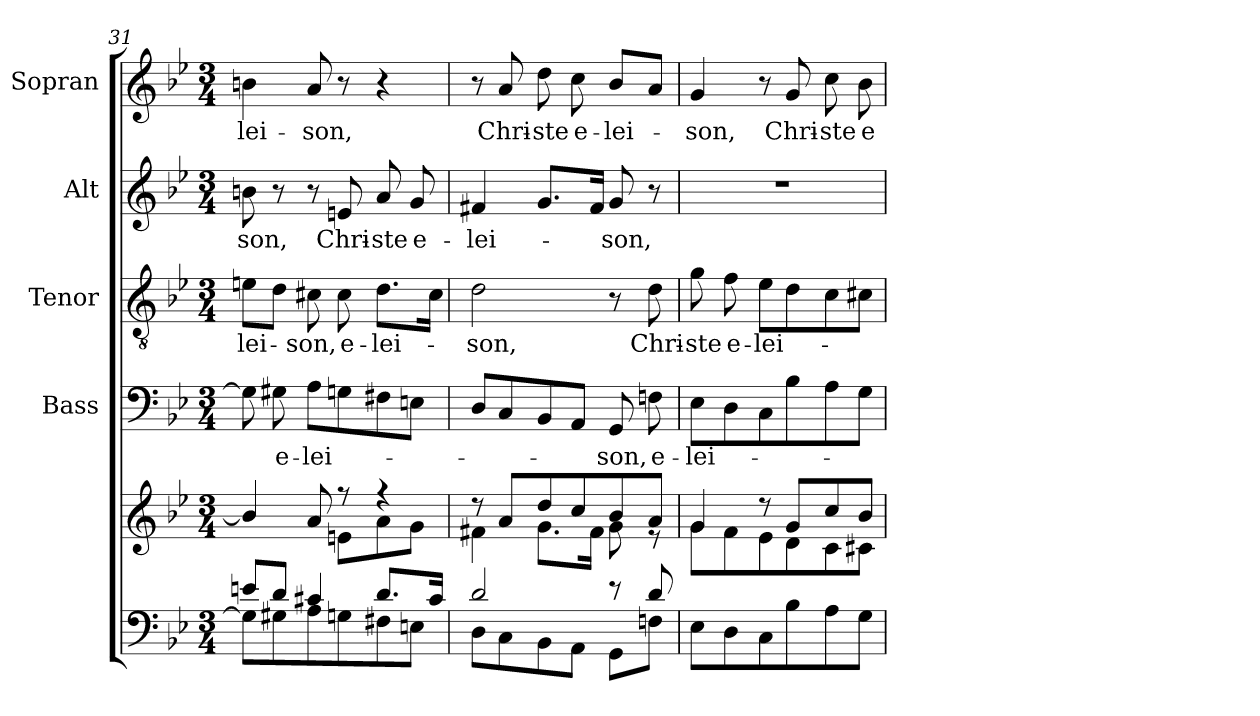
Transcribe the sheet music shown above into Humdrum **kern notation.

**kern	**kern	**kern	**text	**kern	**text	**kern	**text	**kern	**text
*part5	*part5	*part4	*part4	*part3	*part3	*part2	*part2	*part1	*part1
*staff6	*staff5	*staff4	*staff4	*staff3	*staff3	*staff2	*staff2	*staff1	*staff1
*	*	*I"Bass	*	*I"Tenor	*	*I"Alt	*	*I"Sopran	*
*	*	*I'B.	*	*I'T.	*	*I'A.	*	*I'S.	*
!!LO:LB:g=z
*clefF4	*clefG2	*clefF4	*	*clefGv2	*	*clefG2	*	*clefG2	*
*k[b-e-]	*k[b-e-]	*k[b-e-]	*	*k[b-e-]	*	*k[b-e-]	*	*k[b-e-]	*
*B-:	*B-:	*B-:	*	*B-:	*	*B-:	*	*B-:	*
*M3/4	*M3/4	*M3/4	*	*M3/4	*	*M3/4	*	*M3/4	*
=31	=31	=31	=31	=31	=31	=31	=31	=31	=31
*^	*^	*	*	*	*	*	*	*	*
!	!	!	!	!	!	!	!LO:LY:b	!	!LO:LY:b	!	!LO:LY:b
8en/L	8G#\L]	4b/]	4.ryy	8G#\]	.	8en\L	-lei-	8bn\	-son,	4bn\	-lei-
!	!	!	!	!	!LO:LY:b	!	!	!	!	!	!
8d/J	8G#X\	.	.	8G#X\	e-	8d\J	.	8r	.	.	.
!	!	!	!	!	!LO:LY:b	!	!LO:LY:b	!	!	!	!LO:LY:b
4c#X/	8A\	8a/	.	8A\L	-lei-	8c#X\	-son,	8r	.	8a/	-son,
!	!	!	!	!	!	!	!LO:LY:b	!	!LO:LY:b	!	!
.	8Gn\	8ree	8en\L	8Gn\	.	8c#\	e-	8en/	Chri-	8r	.
!	!	!	!	!	!	!	!LO:LY:b	!	!LO:LY:b	!	!
8.d/L	8F#X\	4rff	8a\	8F#X\	.	8.d\L	-lei-	8a/	-ste	4r	.
!	!	!	!	!	!	!	!	!	!LO:LY:b	!	!
.	8En\J	.	8g\J	8En\J	.	.	.	8g/	e-	.	.
16c#/Jk	.	.	.	.	.	16c#\Jk	.	.	.	.	.
=32	=32	=32	=32	=32	=32	=32	=32	=32	=32	=32	=32
!	!	!	!	!	!	!	!LO:LY:b	!	!LO:LY:b	!	!
2d/	8D\L	8rdd	4f#X\	8D/L	.	2d\	-son,	4f#X/	-lei-	8r	.
!	!	!	!	!	!	!	!	!	!	!	!LO:LY:b
.	8C\	8a/L	.	8C/	.	.	.	.	.	8a/	Chri-
!	!	!	!	!	!	!	!	!	!	!	!LO:LY:b
.	8BB-\	8dd/	8.g\L	8BB-/	.	.	.	8.g/L	.	8dd\	-ste
!	!	!	!	!	!	!	!	!	!	!	!LO:LY:b
.	8AA\J	8cc/	.	8AA/J	.	.	.	.	.	8cc\	e-
.	.	.	16f#\Jk	.	.	.	.	16f#/Jk	.	.	.
!	!	!	!	!	!LO:LY:b	!	!	!	!LO:LY:b	!	!LO:LY:b
8rd	8GG\L	8b-/	8g\	8GG/	-son,	8r	.	8g/	-son,	8b-/L	-lei-
!	!	!	!	!	!LO:LY:b	!	!LO:LY:b	!	!	!	!
8d/	8Fn\J	8a/J	8rd	8Fn\	e-	8d\	Chri-	8r	.	8a/J	.
=33	=33	=33	=33	=33	=33	=33	=33	=33	=33	=33	=33
!	!	!	!	!	!LO:LY:b	!	!LO:LY:b	!	!	!	!LO:LY:b
*v	*v	*	*	*	*	*	*	*	*	*	*
8E-\L	4g/	8g\L	8E-\L	-lei-	8g\	-ste	2.r	.	4g/	-son,
!	!	!	!	!	!	!LO:LY:b	!	!	!	!
8D\	.	8f\	8D\	.	8f\	e-	.	.	.	.
!	!	!	!	!	!	!LO:LY:b	!	!	!	!
8C\	8rcc	8e-\	8C\	.	8e-\L	-lei-	.	.	8r	.
!	!	!	!	!	!	!	!	!	!	!LO:LY:b
8B-\	8g/L	8d\	8B-\	.	8d\	.	.	.	8g/	Chri-
!	!	!	!	!	!	!	!	!	!	!LO:LY:b
8A\	8cc/	8c\	8A\	.	8c\	.	.	.	8cc\	-ste
!	!	!	!	!	!	!	!	!	!	!LO:LY:b
8G\J	8b-/J	8c#X\J	8G\J	.	8c#X\J	.	.	.	8b-\	e-
*	*v	*v	*	*	*	*	*	*	*	*
=	=	=	=	=	=	=	=	=	=
*-	*-	*-	*-	*-	*-	*-	*-	*-	*-
